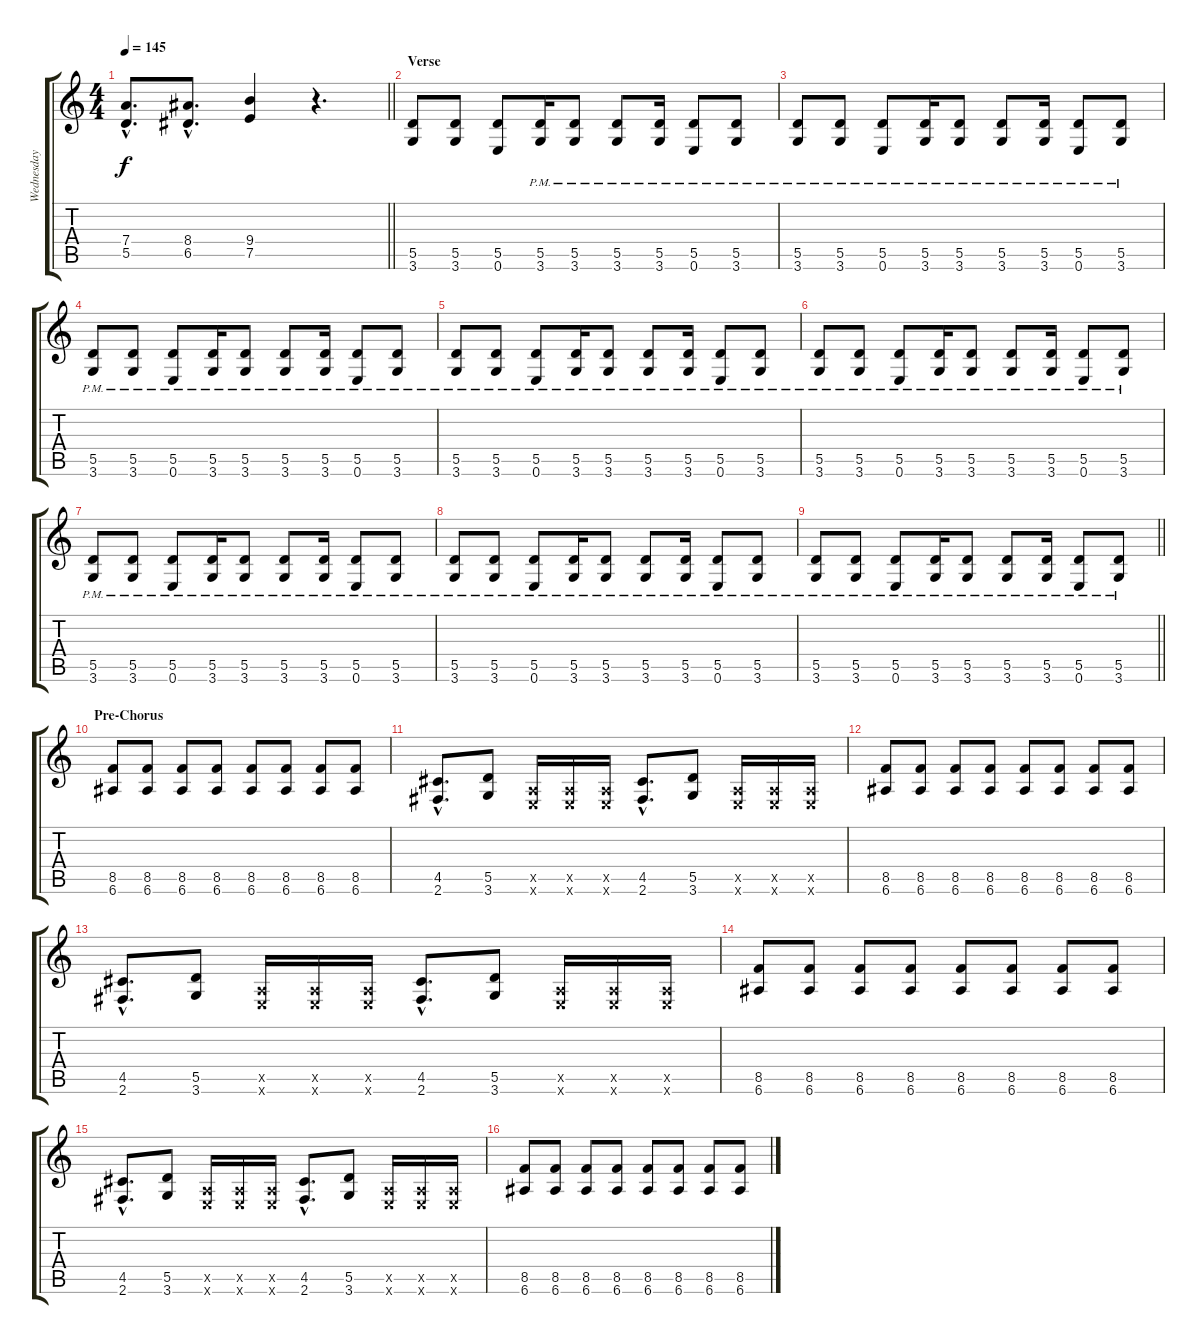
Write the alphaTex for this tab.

\track ("Wednesday 13 - Rhthym Guitar" "Wednesday ") {instrument distortionguitar}
\staff {score tabs}
\tuning (E4 B3 G3 D3 A2 E2) {hide}
\ts (4 4)
\tempo 145
\clef g2
\barLineRight lightlight
\ks c
(7.4{hac} 5.5{hac}).8{d dy f} (8.4{hac} 6.5{hac}).8{d} (9.4 7.5).4 r.4{d} |
\section ("" "Verse")
(5.5 3.6).8 (5.5 3.6).8 (5.5 0.6).8 (5.5{pm} 3.6{pm}).16 (5.5{pm} 3.6{pm}).8 (5.5{pm} 3.6{pm}).8 (5.5{pm} 3.6{pm}).16 (5.5{pm} 0.6{pm}).8 (5.5{pm} 3.6{pm}).8 |
(5.5{pm} 3.6{pm}).8 (5.5{pm} 3.6{pm}).8 (5.5{pm} 0.6{pm}).8 (5.5{pm} 3.6{pm}).16 (5.5{pm} 3.6{pm}).8 (5.5{pm} 3.6{pm}).8 (5.5{pm} 3.6{pm}).16 (5.5{pm} 0.6{pm}).8 (5.5{pm} 3.6{pm}).8 |
(5.5{pm} 3.6{pm}).8 (5.5{pm} 3.6{pm}).8 (5.5{pm} 0.6{pm}).8 (5.5{pm} 3.6{pm}).16 (5.5{pm} 3.6{pm}).8 (5.5{pm} 3.6{pm}).8 (5.5{pm} 3.6{pm}).16 (5.5{pm} 0.6{pm}).8 (5.5{pm} 3.6{pm}).8 |
(5.5{pm} 3.6{pm}).8 (5.5{pm} 3.6{pm}).8 (5.5{pm} 0.6{pm}).8 (5.5{pm} 3.6{pm}).16 (5.5{pm} 3.6{pm}).8 (5.5{pm} 3.6{pm}).8 (5.5{pm} 3.6{pm}).16 (5.5{pm} 0.6{pm}).8 (5.5{pm} 3.6{pm}).8 |
(5.5{pm} 3.6{pm}).8 (5.5{pm} 3.6{pm}).8 (5.5{pm} 0.6{pm}).8 (5.5{pm} 3.6{pm}).16 (5.5{pm} 3.6{pm}).8 (5.5{pm} 3.6{pm}).8 (5.5{pm} 3.6{pm}).16 (5.5{pm} 0.6{pm}).8 (5.5{pm} 3.6{pm}).8 |
(5.5{pm} 3.6{pm}).8 (5.5{pm} 3.6{pm}).8 (5.5{pm} 0.6{pm}).8 (5.5{pm} 3.6{pm}).16 (5.5{pm} 3.6{pm}).8 (5.5{pm} 3.6{pm}).8 (5.5{pm} 3.6{pm}).16 (5.5{pm} 0.6{pm}).8 (5.5{pm} 3.6{pm}).8 |
(5.5{pm} 3.6{pm}).8 (5.5{pm} 3.6{pm}).8 (5.5{pm} 0.6{pm}).8 (5.5{pm} 3.6{pm}).16 (5.5{pm} 3.6{pm}).8 (5.5{pm} 3.6{pm}).8 (5.5{pm} 3.6{pm}).16 (5.5{pm} 0.6{pm}).8 (5.5{pm} 3.6{pm}).8 |
\barLineRight lightlight
(5.5{pm} 3.6{pm}).8 (5.5{pm} 3.6{pm}).8 (5.5{pm} 0.6{pm}).8 (5.5{pm} 3.6{pm}).16 (5.5{pm} 3.6{pm}).8 (5.5{pm} 3.6{pm}).8 (5.5{pm} 3.6{pm}).16 (5.5{pm} 0.6{pm}).8 (5.5{pm} 3.6{pm}).8 |
\section ("" "Pre-Chorus")
(8.5 6.6).8 (8.5 6.6).8 (8.5 6.6).8 (8.5 6.6).8 (8.5 6.6).8 (8.5 6.6).8 (8.5 6.6).8 (8.5 6.6).8 |
(4.5{hac} 2.6{hac}).8{d} (5.5 3.6).8 (0.5{x} 0.6{x}).16 (0.5{x} 0.6{x}).16 (0.5{x} 0.6{x}).16 (4.5{hac} 2.6{hac}).8{d} (5.5 3.6).8 (0.5{x} 0.6{x}).16 (0.5{x} 0.6{x}).16 (0.5{x} 0.6{x}).16 |
(8.5 6.6).8 (8.5 6.6).8 (8.5 6.6).8 (8.5 6.6).8 (8.5 6.6).8 (8.5 6.6).8 (8.5 6.6).8 (8.5 6.6).8 |
(4.5{hac} 2.6{hac}).8{d} (5.5 3.6).8 (0.5{x} 0.6{x}).16 (0.5{x} 0.6{x}).16 (0.5{x} 0.6{x}).16 (4.5{hac} 2.6{hac}).8{d} (5.5 3.6).8 (0.5{x} 0.6{x}).16 (0.5{x} 0.6{x}).16 (0.5{x} 0.6{x}).16 |
(8.5 6.6).8 (8.5 6.6).8 (8.5 6.6).8 (8.5 6.6).8 (8.5 6.6).8 (8.5 6.6).8 (8.5 6.6).8 (8.5 6.6).8 |
(4.5{hac} 2.6{hac}).8{d} (5.5 3.6).8 (0.5{x} 0.6{x}).16 (0.5{x} 0.6{x}).16 (0.5{x} 0.6{x}).16 (4.5{hac} 2.6{hac}).8{d} (5.5 3.6).8 (0.5{x} 0.6{x}).16 (0.5{x} 0.6{x}).16 (0.5{x} 0.6{x}).16 |
(8.5 6.6).8 (8.5 6.6).8 (8.5 6.6).8 (8.5 6.6).8 (8.5 6.6).8 (8.5 6.6).8 (8.5 6.6).8 (8.5 6.6).8
